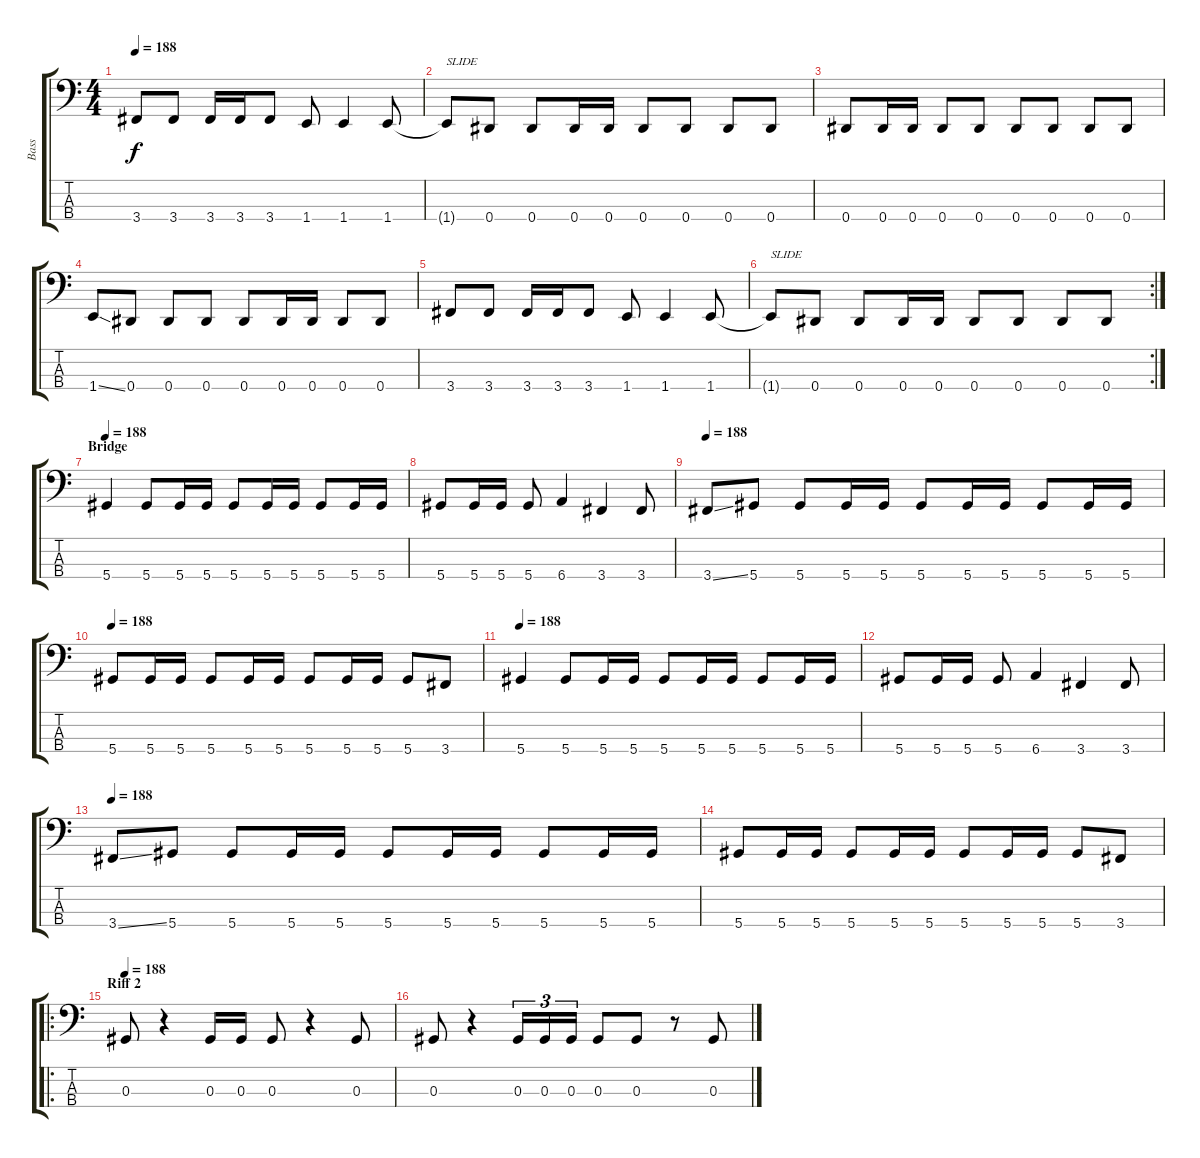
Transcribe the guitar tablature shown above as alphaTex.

\track ("Bass" "Bass") {instrument electricbasspick}
\staff {score tabs}
\tuning (Gb2 Db2 Ab1 Eb1) {hide}
\ts (4 4)
\tempo 188
\clef f4
\ks c
3.4.8{dy f} 3.4.8 3.4.16 3.4.16 3.4.8 1.4.8 1.4.4 1.4.8 |
1.4{t}.8{txt "SLIDE"} 0.4.8 0.4.8 0.4.16 0.4.16 0.4.8 0.4.8 0.4.8 0.4.8 |
0.4.8 0.4.16 0.4.16 0.4.8 0.4.8 0.4.8 0.4.8 0.4.8 0.4.8 |
1.4{ss}.8 0.4.8 0.4.8 0.4.8 0.4.8 0.4.16 0.4.16 0.4.8 0.4.8 |
3.4.8 3.4.8 3.4.16 3.4.16 3.4.8 1.4.8 1.4.4 1.4.8 |
\rc 2
1.4{t}.8{txt "SLIDE"} 0.4.8 0.4.8 0.4.16 0.4.16 0.4.8 0.4.8 0.4.8 0.4.8 |
\section ("" "Bridge")
\tempo 188
5.4.4 5.4.8 5.4.16 5.4.16 5.4.8 5.4.16 5.4.16 5.4.8 5.4.16 5.4.16 |
5.4.8 5.4.16 5.4.16 5.4.8 6.4.4 3.4.4 3.4.8 |
\tempo 188
3.4{ss}.8 5.4.8 5.4.8 5.4.16 5.4.16 5.4.8 5.4.16 5.4.16 5.4.8 5.4.16 5.4.16 |
\tempo 188
5.4.8 5.4.16 5.4.16 5.4.8 5.4.16 5.4.16 5.4.8 5.4.16 5.4.16 5.4.8 3.4.8 |
\tempo 188
5.4.4 5.4.8 5.4.16 5.4.16 5.4.8 5.4.16 5.4.16 5.4.8 5.4.16 5.4.16 |
5.4.8 5.4.16 5.4.16 5.4.8 6.4.4 3.4.4 3.4.8 |
\tempo 188
3.4{ss}.8 5.4.8 5.4.8 5.4.16 5.4.16 5.4.8 5.4.16 5.4.16 5.4.8 5.4.16 5.4.16 |
5.4.8 5.4.16 5.4.16 5.4.8 5.4.16 5.4.16 5.4.8 5.4.16 5.4.16 5.4.8 3.4.8 |
\ro
\section ("" "Riff 2")
\tempo 188
0.3.8 r.4 0.3.16 0.3.16 0.3.8 r.4 0.3.8 |
0.3.8 r.4 0.3.16{tu (3 2)} 0.3.16{tu (3 2)} 0.3.16{tu (3 2)} 0.3.8 0.3.8 r.8 0.3.8
